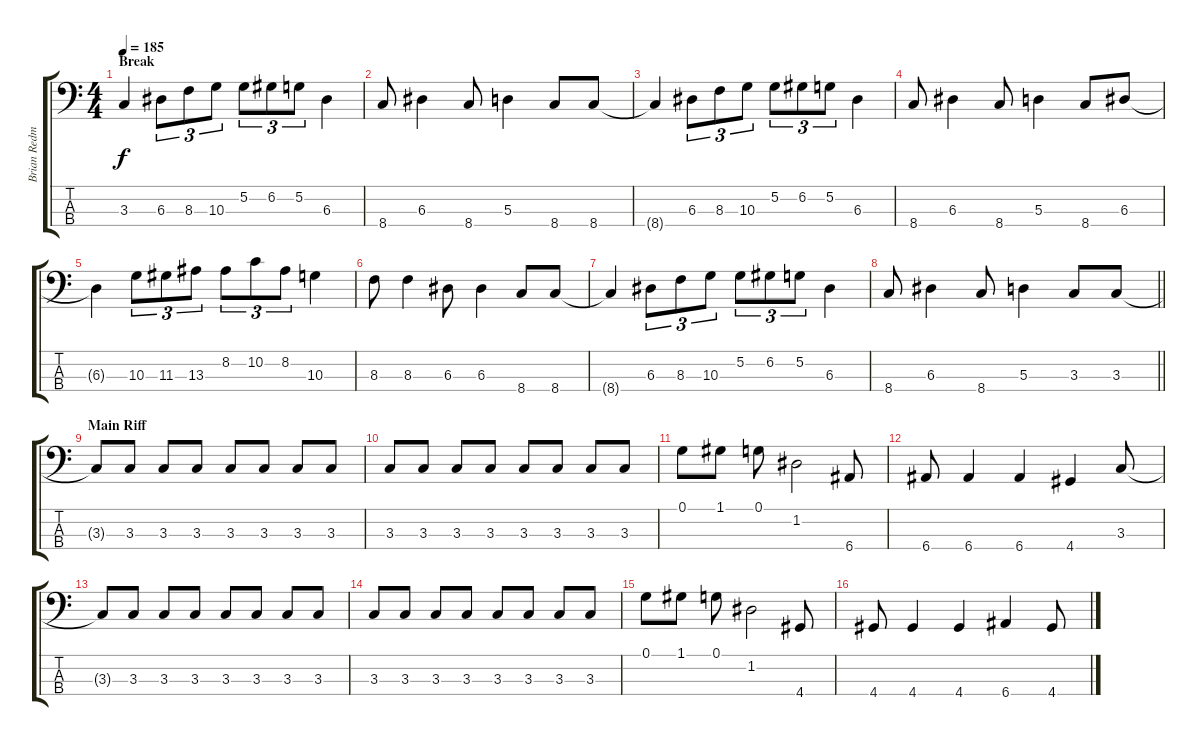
\track ("Brian Redman" "Brian Redm") {instrument electricbassfinger}
\staff {score tabs}
\tuning (G2 D2 A1 E1) {hide}
\ts (4 4)
\section ("" "Break")
\tempo 185
\clef f4
\ks c
3.3{t}.4{dy f} 6.3.8{tu (3 2)} 8.3.8{tu (3 2)} 10.3.8{tu (3 2)} 5.2.8{tu (3 2)} 6.2.8{tu (3 2)} 5.2.8{tu (3 2)} 6.3.4 |
8.4.8 6.3.4 8.4.8 5.3.4 8.4.8 8.4.8 |
8.4{t}.4 6.3.8{tu (3 2)} 8.3.8{tu (3 2)} 10.3.8{tu (3 2)} 5.2.8{tu (3 2)} 6.2.8{tu (3 2)} 5.2.8{tu (3 2)} 6.3.4 |
8.4.8 6.3.4 8.4.8 5.3.4 8.4.8 6.3.8 |
6.3{t}.4 10.3.8{tu (3 2)} 11.3.8{tu (3 2)} 13.3.8{tu (3 2)} 8.2.8{tu (3 2)} 10.2.8{tu (3 2)} 8.2.8{tu (3 2)} 10.3.4 |
8.3.8 8.3.4 6.3.8 6.3.4 8.4.8 8.4.8 |
8.4{t}.4 6.3.8{tu (3 2)} 8.3.8{tu (3 2)} 10.3.8{tu (3 2)} 5.2.8{tu (3 2)} 6.2.8{tu (3 2)} 5.2.8{tu (3 2)} 6.3.4 |
\barLineRight lightlight
8.4.8 6.3.4 8.4.8 5.3.4 3.3.8 3.3.8 |
\section ("" "Main Riff")
3.3{t}.8 3.3.8 3.3.8 3.3.8 3.3.8 3.3.8 3.3.8 3.3.8 |
3.3.8 3.3.8 3.3.8 3.3.8 3.3.8 3.3.8 3.3.8 3.3.8 |
0.1.8 1.1.8 0.1.8 1.2.2 6.4.8 |
6.4.8 6.4.4 6.4.4 4.4.4 3.3.8 |
3.3{t}.8 3.3.8 3.3.8 3.3.8 3.3.8 3.3.8 3.3.8 3.3.8 |
3.3.8 3.3.8 3.3.8 3.3.8 3.3.8 3.3.8 3.3.8 3.3.8 |
0.1.8 1.1.8 0.1.8 1.2.2 4.4.8 |
4.4.8 4.4.4 4.4.4 6.4.4 4.4.8
